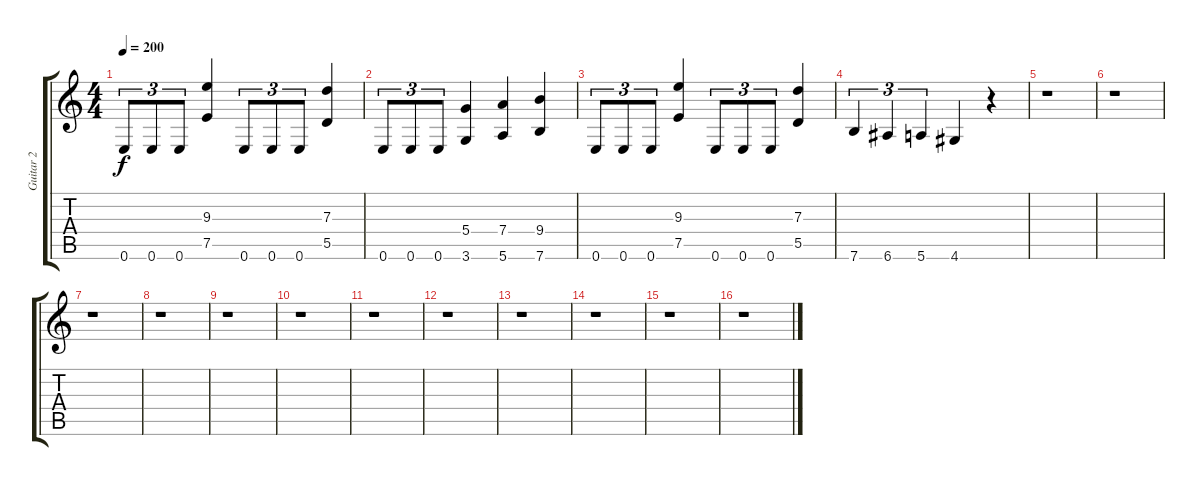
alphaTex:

\track ("Guitar 2" "Guitar 2") {instrument distortionguitar}
\staff {score tabs}
\tuning (E4 B3 G3 D3 A2 E2) {hide}
\ts (4 4)
\tempo 200
\clef g2
\ks c
0.6.8{tu (3 2) dy f} 0.6.8{tu (3 2)} 0.6.8{tu (3 2)} (9.3 7.5).4 0.6.8{tu (3 2)} 0.6.8{tu (3 2)} 0.6.8{tu (3 2)} (7.3 5.5).4 |
0.6.8{tu (3 2)} 0.6.8{tu (3 2)} 0.6.8{tu (3 2)} (5.4 3.6).4 (7.4 5.6).4 (9.4 7.6).4 |
0.6.8{tu (3 2)} 0.6.8{tu (3 2)} 0.6.8{tu (3 2)} (9.3 7.5).4 0.6.8{tu (3 2)} 0.6.8{tu (3 2)} 0.6.8{tu (3 2)} (7.3 5.5).4 |
7.6.4{tu (3 2)} 6.6.4{tu (3 2)} 5.6.4{tu (3 2)} 4.6.4 r.4 |
r.1 |
r.1 |
r.1 |
r.1 |
r.1 |
r.1 |
r.1 |
r.1 |
r.1 |
r.1 |
r.1 |
r.1
